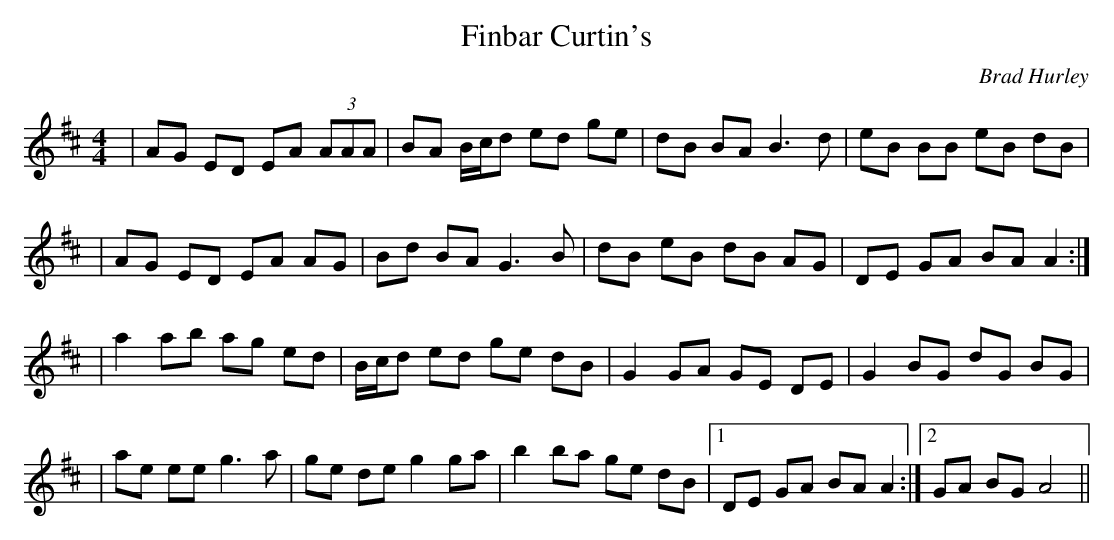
X:1
T: Finbar Curtin's
M: 4/4
L: 1/8
C: Brad Hurley
K: AMix
| AG ED EA (3AAA | BA B/c/d ed ge | dB BA B3d | eB BB eB dB |
| AG ED EA AG | Bd BA G3B | dB eB dB AG | DE GA BA A2 :|
| a2 ab ag ed | B/c/d ed ge dB | G2GA GE DE | G2 BG dG BG |
| ae ee g3a | ge de g2 ga | b2ba ge dB |1 DE GA BA A2 :|2 GA BG A4 ||
